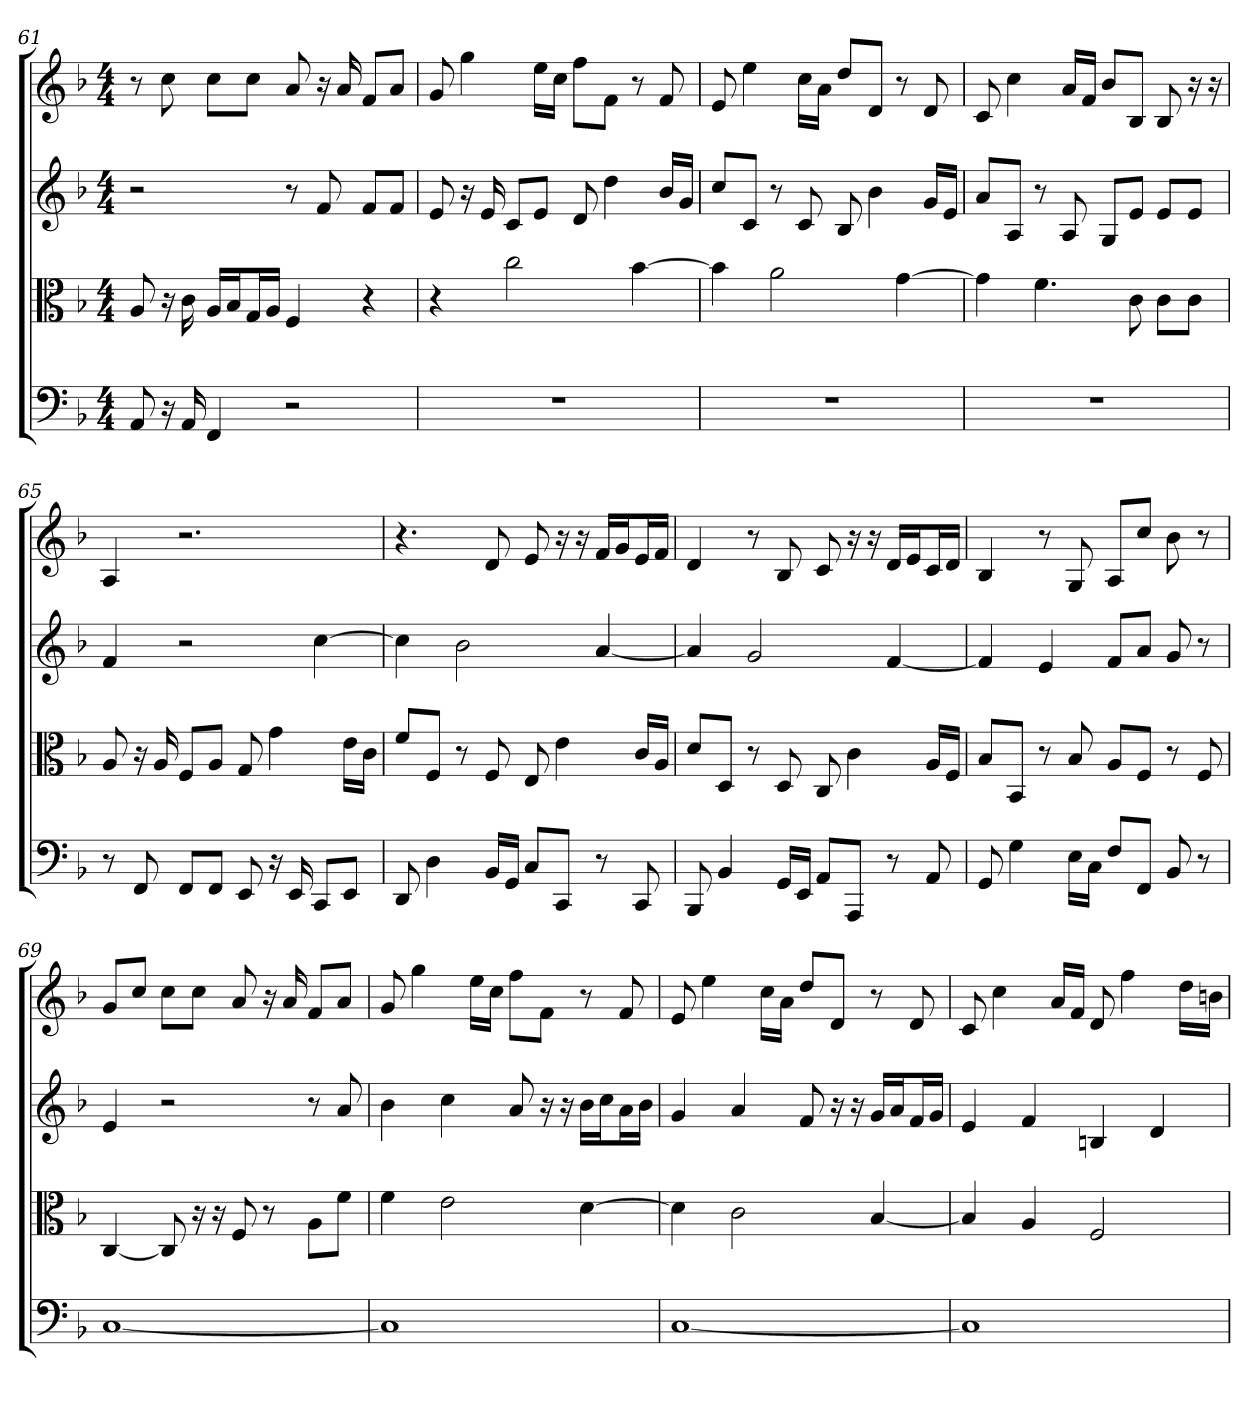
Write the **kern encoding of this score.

**kern	**kern	**kern	**kern
*part4	*part3	*part2	*part1
*staff4	*staff3	*staff2	*staff1
*clefF4	*clefC3	*clefG2	*clefG2
*k[b-]	*k[b-]	*k[b-]	*k[b-]
*F:	*F:	*F:	*F:
*M4/4	*M4/4	*M4/4	*M4/4
=61	=61	=61	=61
8AA	8A	2r	8r
16r	16r	.	8cc
16AA	16c	.	.
4FF	16A/LL	.	8cc\L
.	16B-/J	.	.
.	16G/L	.	8cc\J
.	16A/JJ	.	.
2r	4F	8r	8a
.	.	8f	16r
.	.	.	16a
.	4r	8f/L	8f/L
.	.	8f/J	8a/J
=62	=62	=62	=62
1r	4r	8e	8g
.	.	16r	4gg
.	.	16e	.
.	2cc	8c/L	.
.	.	8e/J	16ee\LL
.	.	.	16cc\JJ
.	.	8d	8ff\L
.	.	4dd	8f\J
.	[4b-	.	8r
.	.	16b-/LL	8f
.	.	16g/JJ	.
=63	=63	=63	=63
1r	4b-]	8cc/L	8e
.	.	8c/J	4ee
.	2a	8r	.
.	.	8c	16cc\LL
.	.	.	16a\JJ
.	.	8B-	8dd/L
.	.	4b-	8d/J
.	[4g	.	8r
.	.	16g/LL	8d
.	.	16e/JJ	.
=64	=64	=64	=64
1r	4g]	8a/L	8c
.	.	8A/J	4cc
.	4.f	8r	.
.	.	8A	16a/LL
.	.	.	16f/JJ
.	.	8G/L	8b-/L
.	8c	8e/J	8B-/J
.	8c\L	8e/L	8B-
.	8c\J	8e/J	16r
.	.	.	16r
=65	=65	=65	=65
8r	8A	4f	4A
8FF	16r	.	.
.	16A	.	.
8FF/L	8F/L	2r	2.r
8FF/J	8A/J	.	.
8EE	8G	.	.
16r	4g	.	.
16EE	.	.	.
8CC/L	.	[4cc	.
8EE/J	16e\LL	.	.
.	16c\JJ	.	.
=66	=66	=66	=66
8DD	8f/L	4cc]	4.r
4D	8F/J	.	.
.	8r	2b-	.
16BB-/LL	8F	.	8d
16GG/JJ	.	.	.
8C/L	8E	.	8e
8CC/J	4e	.	16r
.	.	.	16r
8r	.	[4a	16f/LL
.	.	.	16g/J
8CC	16c/LL	.	16e/L
.	16A/JJ	.	16f/JJ
=67	=67	=67	=67
8BBB-	8d/L	4a]	4d
4BB-	8D/J	.	.
.	8r	2g	8r
16GG/LL	8D	.	8B-
16EE/JJ	.	.	.
8AA/L	8C	.	8c
8AAA/J	4c	.	16r
.	.	.	16r
8r	.	[4f	16d/LL
.	.	.	16e/J
8AA	16A/LL	.	16c/L
.	16F/JJ	.	16d/JJ
=68	=68	=68	=68
8GG	8B-/L	4f]	4B-
4G	8BB-/J	.	.
.	8r	4e	8r
16E\LL	8B-	.	8G
16C\JJ	.	.	.
8F/L	8A/L	8f/L	8A/L
8FF/J	8F/J	8a/J	8cc/J
8BB-	8r	8g	8b-
8r	8F	8r	8r
=69	=69	=69	=69
[1C	[4C	4e	8g/L
.	.	.	8cc/J
.	8C]	2r	8cc\L
.	16r	.	8cc\J
.	16r	.	.
.	8F	.	8a
.	8r	.	16r
.	.	.	16a
.	8A\L	8r	8f/L
.	8f\J	8a	8a/J
=70	=70	=70	=70
1C]	4f	4b-	8g
.	.	.	4gg
.	2e	4cc	.
.	.	.	16ee\LL
.	.	.	16cc\JJ
.	.	8a	8ff\L
.	.	16r	8f\J
.	.	16r	.
.	[4d	16b-\LL	8r
.	.	16cc\J	.
.	.	16a\L	8f
.	.	16b-\JJ	.
=71	=71	=71	=71
[1C	4d]	4g	8e
.	.	.	4ee
.	2c	4a	.
.	.	.	16cc\LL
.	.	.	16a\JJ
.	.	8f	8dd/L
.	.	16r	8d/J
.	.	16r	.
.	[4B-	16g/LL	8r
.	.	16a/J	.
.	.	16f/L	8d
.	.	16g/JJ	.
=72	=72	=72	=72
1C]	4B-]	4e	8c
.	.	.	4cc
.	4A	4f	.
.	.	.	16a/LL
.	.	.	16f/JJ
.	2F	4Bn	8d
.	.	.	4ff
.	.	4d	.
.	.	.	16dd\LL
.	.	.	16bn\JJ
=	=	=	=
*-	*-	*-	*-
